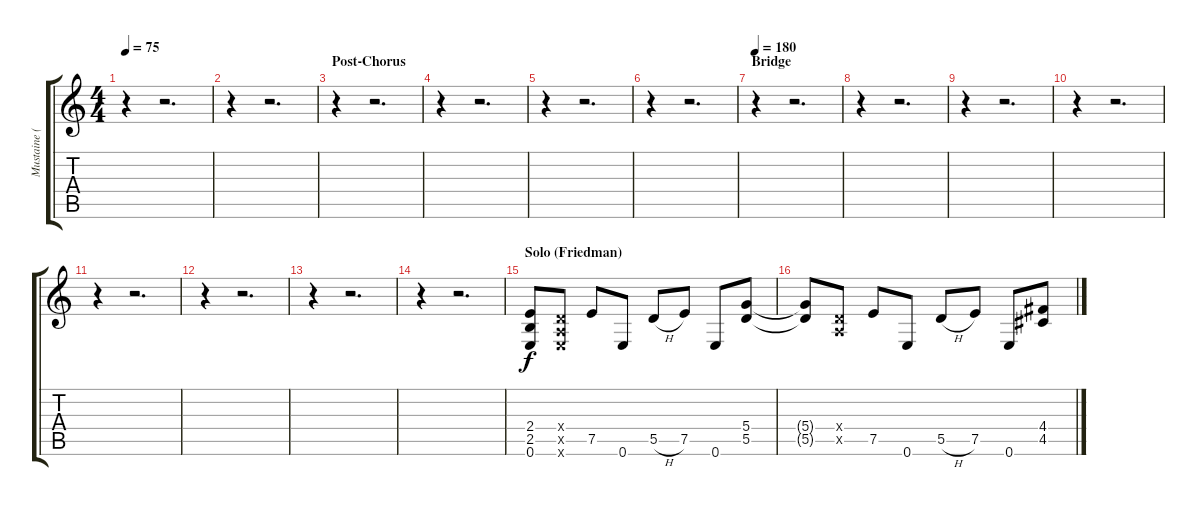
\track ("Mustaine (Electric)" "Mustaine (") {instrument distortionguitar}
\staff {score tabs}
\tuning (E4 B3 G3 D3 A2 E2) {hide}
\ts (4 4)
\tempo 75
\clef g2
\ks c
r.4{dy f} r.2{d} |
r.4 r.2{d} |
\section ("" "Post-Chorus")
r.4 r.2{d} |
r.4 r.2{d} |
r.4 r.2{d} |
r.4 r.2{d} |
\section ("" "Bridge")
\tempo 180
r.4 r.2{d} |
r.4 r.2{d} |
r.4 r.2{d} |
r.4 r.2{d} |
r.4 r.2{d} |
r.4 r.2{d} |
r.4 r.2{d} |
r.4 r.2{d} |
\section ("" "Solo (Friedman)")
(2.4 2.5 0.6).8 (0.4{x} 0.5{x} 0.6{x}).8 7.5.8 0.6.8 5.5{h}.8 7.5.8 0.6.8 (5.4 5.5).8 |
(5.4{t} 5.5{t}).8 (0.4{x} 0.5{x}).8 7.5.8 0.6.8 5.5{h}.8 7.5.8 0.6.8 (4.4 4.5).8
